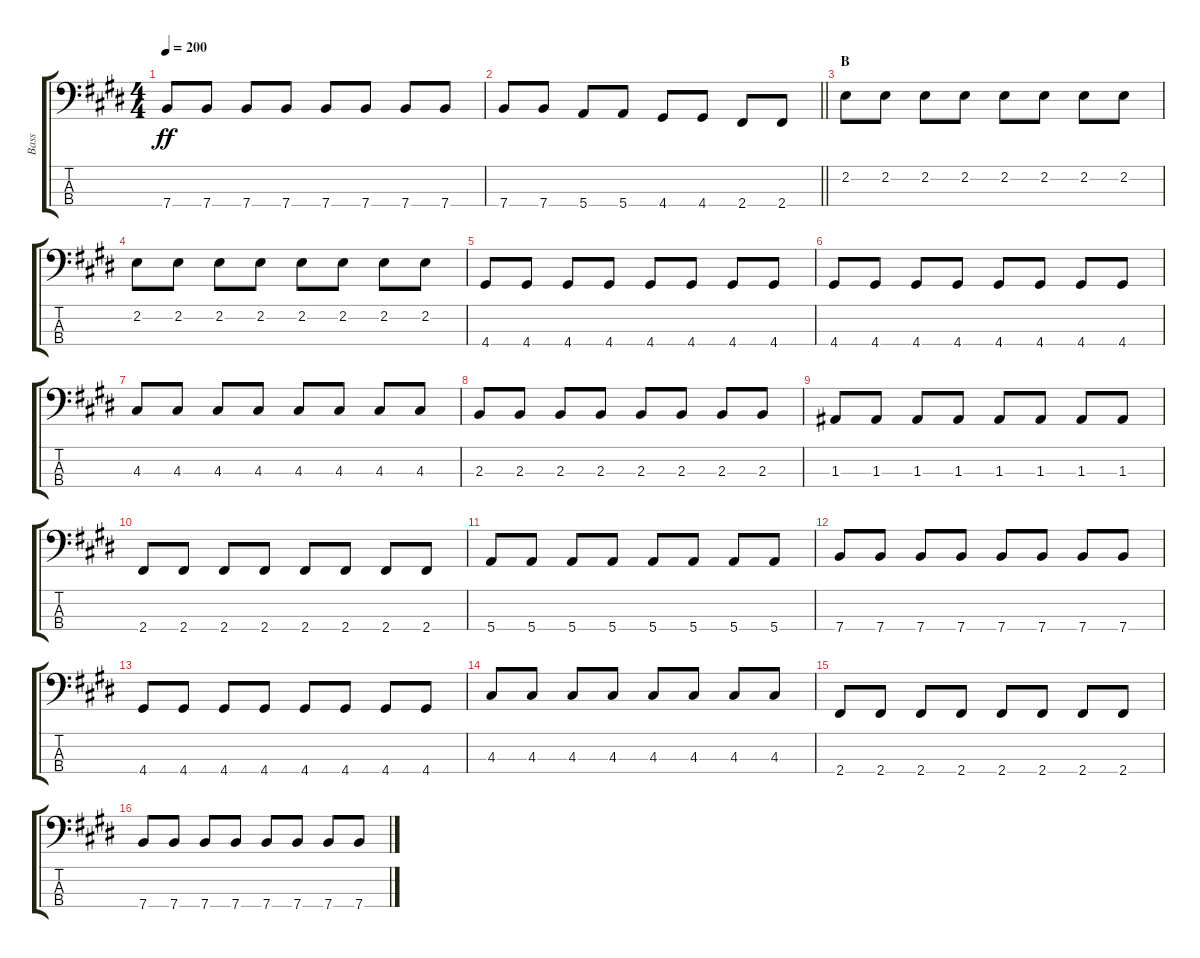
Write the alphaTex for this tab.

\track ("Bass" "Bass") {instrument electricbasspick}
\staff {score tabs}
\tuning (G2 D2 A1 E1) {hide}
\ts (4 4)
\tempo 200
\clef f4
\ks e
7.4.8{dy ff} 7.4.8 7.4.8 7.4.8 7.4.8 7.4.8 7.4.8 7.4.8 |
\barLineRight lightlight
7.4.8 7.4.8 5.4.8 5.4.8 4.4.8 4.4.8 2.4.8 2.4.8 |
\section ("" "B")
2.2.8 2.2.8 2.2.8 2.2.8 2.2.8 2.2.8 2.2.8 2.2.8 |
2.2.8 2.2.8 2.2.8 2.2.8 2.2.8 2.2.8 2.2.8 2.2.8 |
4.4.8 4.4.8 4.4.8 4.4.8 4.4.8 4.4.8 4.4.8 4.4.8 |
4.4.8 4.4.8 4.4.8 4.4.8 4.4.8 4.4.8 4.4.8 4.4.8 |
4.3.8 4.3.8 4.3.8 4.3.8 4.3.8 4.3.8 4.3.8 4.3.8 |
2.3.8 2.3.8 2.3.8 2.3.8 2.3.8 2.3.8 2.3.8 2.3.8 |
1.3.8 1.3.8 1.3.8 1.3.8 1.3.8 1.3.8 1.3.8 1.3.8 |
2.4.8 2.4.8 2.4.8 2.4.8 2.4.8 2.4.8 2.4.8 2.4.8 |
5.4.8 5.4.8 5.4.8 5.4.8 5.4.8 5.4.8 5.4.8 5.4.8 |
7.4.8 7.4.8 7.4.8 7.4.8 7.4.8 7.4.8 7.4.8 7.4.8 |
4.4.8 4.4.8 4.4.8 4.4.8 4.4.8 4.4.8 4.4.8 4.4.8 |
4.3.8 4.3.8 4.3.8 4.3.8 4.3.8 4.3.8 4.3.8 4.3.8 |
2.4.8 2.4.8 2.4.8 2.4.8 2.4.8 2.4.8 2.4.8 2.4.8 |
7.4.8 7.4.8 7.4.8 7.4.8 7.4.8 7.4.8 7.4.8 7.4.8
